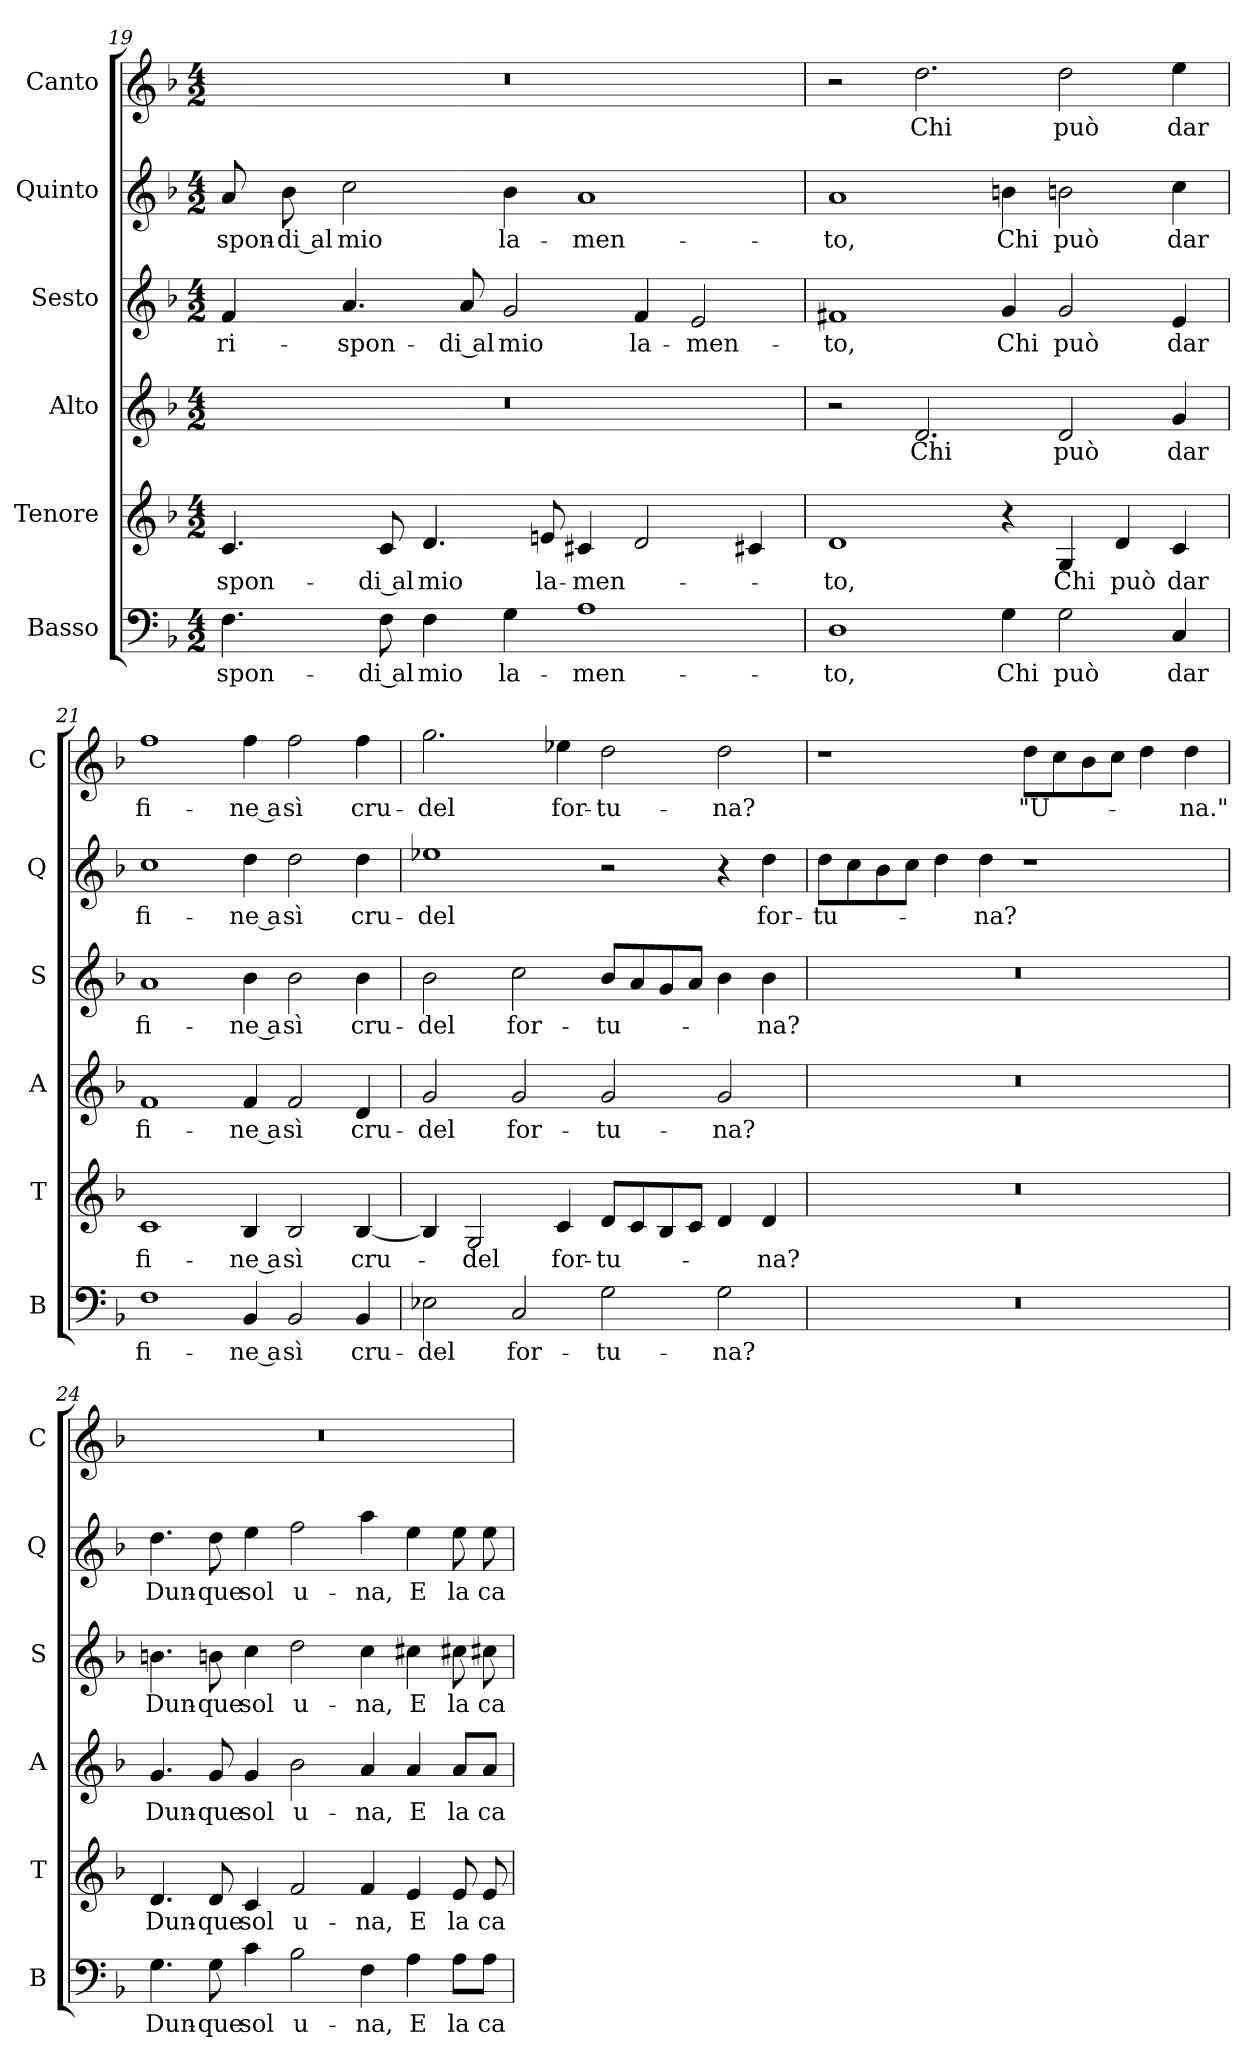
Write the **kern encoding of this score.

**kern	**text	**kern	**text	**kern	**text	**kern	**text	**kern	**text	**kern	**text
*part6	*part6	*part5	*part5	*part4	*part4	*part3	*part3	*part2	*part2	*part1	*part1
*staff6	*staff6	*staff5	*staff5	*staff4	*staff4	*staff3	*staff3	*staff2	*staff2	*staff1	*staff1
*I"Basso	*	*I"Tenore	*	*I"Alto	*	*I"Sesto	*	*I"Quinto	*	*I"Canto	*
*I'B	*	*I'T	*	*I'A	*	*I'S	*	*I'Q	*	*I'C	*
*clefF4	*	*clefG2	*	*clefG2	*	*clefG2	*	*clefG2	*	*clefG2	*
*k[b-]	*	*k[b-]	*	*k[b-]	*	*k[b-]	*	*k[b-]	*	*k[b-]	*
*F:	*	*F:	*	*F:	*	*F:	*	*F:	*	*F:	*
*M4/2	*	*M4/2	*	*M4/2	*	*M4/2	*	*M4/2	*	*M4/2	*
=19	=19	=19	=19	=19	=19	=19	=19	=19	=19	=19	=19
4.F	-spon-	4.c	-spon-	0r	.	4f	ri-	8a	-spon-	0r	.
.	.	.	.	.	.	.	.	8b-	-di al	.	.
.	.	.	.	.	.	4.a	-spon-	2cc	mio	.	.
8F	-di al	8c	-di al	.	.	.	.	.	.	.	.
4F	mio	4.d	mio	.	.	.	.	.	.	.	.
.	.	.	.	.	.	8a	-di al	.	.	.	.
4G	la-	.	.	.	.	2g	mio	4b-	la-	.	.
.	.	8en	la-	.	.	.	.	.	.	.	.
1A	-men-	4c#X	-men-	.	.	.	.	1a	-men-	.	.
.	.	2d	.	.	.	4f	la-	.	.	.	.
.	.	.	.	.	.	2e	-men-	.	.	.	.
.	.	4c#X	.	.	.	.	.	.	.	.	.
=20	=20	=20	=20	=20	=20	=20	=20	=20	=20	=20	=20
1D	-to,	1d	-to,	2r	.	1f#X	-to,	1a	-to,	2r	.
.	.	.	.	2.d	Chi	.	.	.	.	2.dd	Chi
4G	Chi	4r	.	.	.	4g	Chi	4bn	Chi	.	.
2G	può	4G	Chi	2d	può	2g	può	2bn	può	2dd	può
.	.	4d	può	.	.	.	.	.	.	.	.
4C	dar	4c	dar	4g	dar	4e	dar	4cc	dar	4ee	dar
=21	=21	=21	=21	=21	=21	=21	=21	=21	=21	=21	=21
1F	fi-	1c	fi-	1f	fi-	1a	fi-	1cc	fi-	1ff	fi-
4BB-	-ne a	4B-	-ne a	4f	-ne a	4b-	-ne a	4dd	-ne a	4ff	-ne a
2BB-	sì	2B-	sì	2f	sì	2b-	sì	2dd	sì	2ff	sì
4BB-	cru-	[4B-	cru-	4d	cru-	4b-	cru-	4dd	cru-	4ff	cru-
=22	=22	=22	=22	=22	=22	=22	=22	=22	=22	=22	=22
2E-X	-del	4B-]	.	2g	-del	2b-	-del	1ee-X	-del	2.gg	-del
.	.	2G	-del	.	.	.	.	.	.	.	.
2C	for-	.	.	2g	for-	2cc	for-	.	.	.	.
.	.	4c	for-	.	.	.	.	.	.	4ee-X	for-
2G	-tu-	8dL	-tu-	2g	-tu-	8b-L	-tu-	2r	.	2dd	-tu-
.	.	8c	.	.	.	8a	.	.	.	.	.
.	.	8B-	.	.	.	8g	.	.	.	.	.
.	.	8cJ	.	.	.	8aJ	.	.	.	.	.
2G	-na?	4d	.	2g	-na?	4b-	.	4r	.	2dd	-na?
.	.	4d	-na?	.	.	4b-	-na?	4dd	for-	.	.
=23	=23	=23	=23	=23	=23	=23	=23	=23	=23	=23	=23
0r	.	0r	.	0r	.	0r	.	8ddL	-tu-	1r	.
.	.	.	.	.	.	.	.	8cc	.	.	.
.	.	.	.	.	.	.	.	8b-	.	.	.
.	.	.	.	.	.	.	.	8ccJ	.	.	.
.	.	.	.	.	.	.	.	4dd	.	.	.
.	.	.	.	.	.	.	.	4dd	-na?	.	.
.	.	.	.	.	.	.	.	1r	.	8ddL	"U-
.	.	.	.	.	.	.	.	.	.	8cc	.
.	.	.	.	.	.	.	.	.	.	8b-	.
.	.	.	.	.	.	.	.	.	.	8ccJ	.
.	.	.	.	.	.	.	.	.	.	4dd	.
.	.	.	.	.	.	.	.	.	.	4dd	-na."
=24	=24	=24	=24	=24	=24	=24	=24	=24	=24	=24	=24
4.G	Dun-	4.d	Dun-	4.g	Dun-	4.bn	Dun-	4.dd	Dun-	0r	.
8G	-que	8d	-que	8g	-que	8bn	-que	8dd	-que	.	.
4c	sol	4c	sol	4g	sol	4cc	sol	4ee	sol	.	.
2B-	u-	2f	u-	2b-	u-	2dd	u-	2ff	u-	.	.
4F	-na,	4f	-na,	4a	-na,	4cc	-na,	4aa	-na,	.	.
4A	E	4e	E	4a	E	4cc#X	E	4ee	E	.	.
8A\L	la	8e	la	8a/L	la	8cc#X	la	8ee	la	.	.
8A\J	ca-	8e	ca-	8a/J	ca-	8cc#X	ca-	8ee	ca-	.	.
=	=	=	=	=	=	=	=	=	=	=	=
*-	*-	*-	*-	*-	*-	*-	*-	*-	*-	*-	*-
